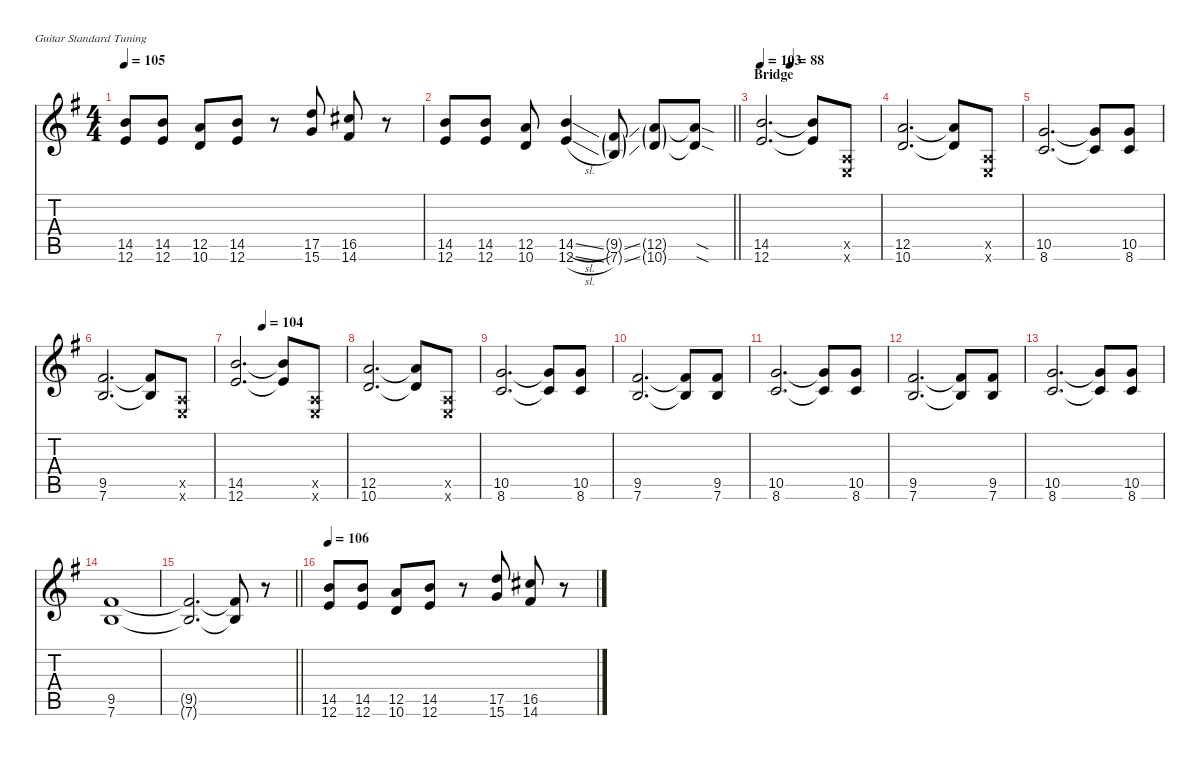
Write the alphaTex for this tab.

\defaultSystemsLayout 4
\hideDynamics
\bracketExtendMode nobrackets
\singleTrackTrackNamePolicy hidden
\multiTrackTrackNamePolicy hidden
\firstSystemTrackNameMode fullname
\firstSystemTrackNameOrientation horizontal
\otherSystemsTrackNameOrientation horizontal
\track ("Tony Left channel" "dist.guit.") {mute instrument distortionguitar}
\staff {score tabs}
\tuning (E4 B3 G3 D3 A2 E2)
\ts (4 4)
\tempo 105
\clef g2
\ks eminor
(14.5{acc forcenatural} 12.6{acc forcenatural}).8{dy f beam Up} (14.5{acc forcenatural} 12.6{acc forcenatural}).8{beam Up} (12.5{acc forcenatural} 10.6{acc forcenatural}).8{beam Up} (14.5{acc forcenatural} 12.6{acc forcenatural}).8{beam Up} r.8{beam Up} (17.5{acc forcenatural} 15.6{acc forcenatural}).8{beam Up} (16.5{acc #} 14.6{acc #}).8{beam Up} r.8{beam Up} |
\barLineRight lightlight
(14.5{acc forcenatural} 12.6{acc forcenatural}).8{beam Up} (14.5{acc forcenatural} 12.6{acc forcenatural}).8{beam Up} (12.5{acc forcenatural} 10.6{acc forcenatural}).8{beam Up} (14.5{sl acc forcenatural} 12.6{sl acc forcenatural}).4{beam Up} (9.5{ss g acc #} 7.6{ss g acc forcenatural}).8{dy mf beam Up} (12.5{g acc forcenatural} 10.6{g acc forcenatural}).8{beam Up} (12.5{sod t acc forcenatural} 10.6{sod t acc forcenatural}).8{dy f beam Up} |
\section ("" "Bridge")
\tempo 103
\tempo (88 0.25)
(14.5{acc forcenatural} 12.6{acc forcenatural}).2{d dy p beam Up} (14.5{t acc forcenatural} 12.6{t acc forcenatural}).8{dy mp beam Up} (0.5{x acc forcenatural} 0.6{x acc forcenatural}).8{beam Up} |
(12.5{acc forcenatural} 10.6{acc forcenatural}).2{d dy p beam Up} (12.5{t acc forcenatural} 10.6{t acc forcenatural}).8{dy mp beam Up} (0.5{x acc forcenatural} 0.6{x acc forcenatural}).8{beam Up} |
(10.5{acc forcenatural} 8.6{acc forcenatural}).2{d dy p beam Up} (10.5{t acc forcenatural} 8.6{t acc forcenatural}).8{dy mp beam Up} (10.5{acc forcenatural} 8.6{acc forcenatural}).8{dy p beam Up} |
(9.5{acc #} 7.6{acc forcenatural}).2{d beam Up} (9.5{t acc #} 7.6{t acc forcenatural}).8{dy f beam Up} (0.5{x acc forcenatural} 0.6{x acc forcenatural}).8{dy p beam Up} |
\tempo (104 0.25)
(14.5{acc forcenatural} 12.6{acc forcenatural}).2{d beam Up} (14.5{t acc forcenatural} 12.6{t acc forcenatural}).8{dy mp beam Up} (0.5{x acc forcenatural} 0.6{x acc forcenatural}).8{beam Up} |
(12.5{acc forcenatural} 10.6{acc forcenatural}).2{d dy p beam Up} (12.5{t acc forcenatural} 10.6{t acc forcenatural}).8{dy mp beam Up} (0.5{x acc forcenatural} 0.6{x acc forcenatural}).8{beam Up} |
(10.5{acc forcenatural} 8.6{acc forcenatural}).2{d dy p beam Up} (10.5{t acc forcenatural} 8.6{t acc forcenatural}).8{dy mp beam Up} (10.5{acc forcenatural} 8.6{acc forcenatural}).8{dy p beam Up} |
(9.5{acc #} 7.6{acc forcenatural}).2{d beam Up} (9.5{t acc #} 7.6{t acc forcenatural}).8{dy f beam Up} (9.5{acc #} 7.6{acc forcenatural}).8{dy p beam Up} |
(10.5{acc forcenatural} 8.6{acc forcenatural}).2{d beam Up} (10.5{t acc forcenatural} 8.6{t acc forcenatural}).8{dy mp beam Up} (10.5{acc forcenatural} 8.6{acc forcenatural}).8{dy p beam Up} |
(9.5{acc #} 7.6{acc forcenatural}).2{d beam Up} (9.5{t acc #} 7.6{t acc forcenatural}).8{dy f beam Up} (9.5{acc #} 7.6{acc forcenatural}).8{dy p beam Up} |
(10.5{acc forcenatural} 8.6{acc forcenatural}).2{d beam Up} (10.5{t acc forcenatural} 8.6{t acc forcenatural}).8{dy mp beam Up} (10.5{acc forcenatural} 8.6{acc forcenatural}).8{dy p beam Up} |
(9.5{acc #} 7.6{acc forcenatural}).1{beam Up} |
\barLineRight lightlight
(9.5{t acc #} 7.6{t acc forcenatural}).2{d dy f beam Up} (9.5{t acc #} 7.6{t acc forcenatural}).8{beam Up} r.8{beam Up} |
\section ("" "")
\tempo 106
(14.5{acc forcenatural} 12.6{acc forcenatural}).8{beam Up} (14.5{acc forcenatural} 12.6{acc forcenatural}).8{beam Up} (12.5{acc forcenatural} 10.6{acc forcenatural}).8{beam Up} (14.5{acc forcenatural} 12.6{acc forcenatural}).8{beam Up} r.8{beam Up} (17.5{acc forcenatural} 15.6{acc forcenatural}).8{beam Up} (16.5{acc #} 14.6{acc #}).8{beam Up} r.8{beam Up}
